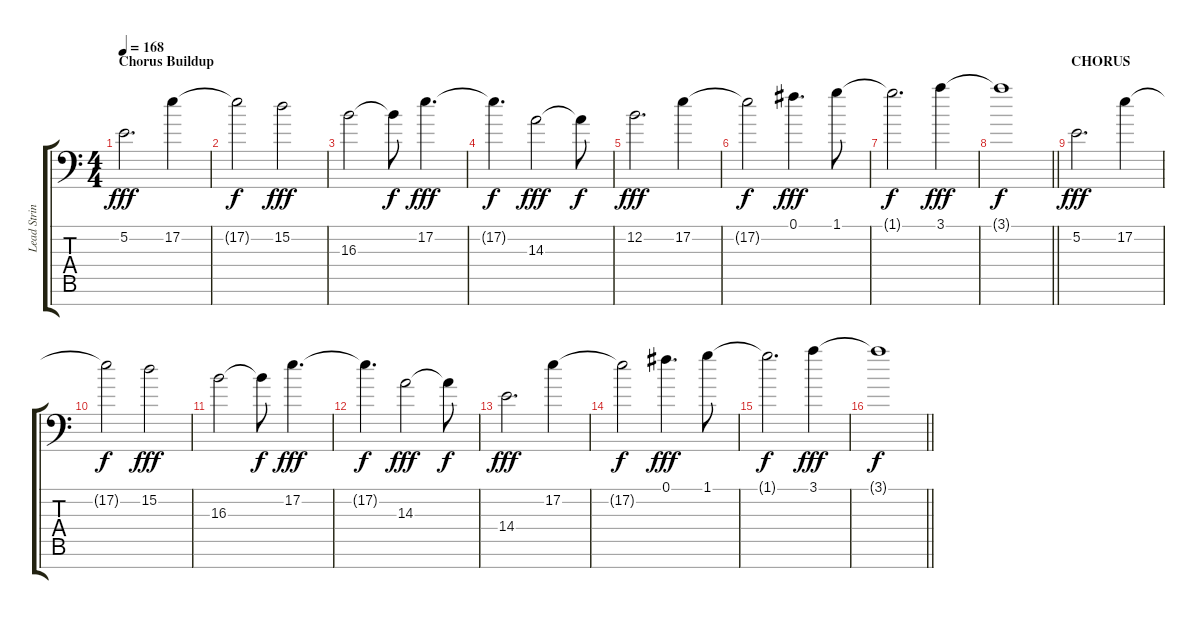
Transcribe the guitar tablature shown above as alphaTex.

\track ("Lead String" "Lead Strin") {instrument synthstrings1}
\staff {score tabs}
\tuning (Gb5 B3 G3 D3 A2 E2 C-1) {hide}
\ts (4 4)
\section ("" "Chorus Buildup")
\tempo 168
\clef f4
\ks c
5.2.2{d dy fff} 17.2.4 |
17.2{t}.2{dy f} 15.2.2{dy fff} |
16.3.2 16.3{t}.8{dy f} 17.2.4{d dy fff} |
17.2{t}.4{d dy f} 14.3.2{dy fff} 14.3{t}.8{dy f} |
12.2.2{d dy fff} 17.2.4 |
17.2{t}.2{dy f} 0.1.4{d dy fff} 1.1.8 |
1.1{t}.2{d dy f} 3.1.4{dy fff} |
\barLineRight lightlight
3.1{t}.1{dy f} |
\section ("" "CHORUS")
5.2.2{d dy fff} 17.2.4 |
17.2{t}.2{dy f} 15.2.2{dy fff} |
16.3.2 16.3{t}.8{dy f} 17.2.4{d dy fff} |
17.2{t}.4{d dy f} 14.3.2{dy fff} 14.3{t}.8{dy f} |
14.4.2{d dy fff} 17.2.4 |
17.2{t}.2{dy f} 0.1.4{d dy fff} 1.1.8 |
1.1{t}.2{d dy f} 3.1.4{dy fff} |
\barLineRight lightlight
3.1{t}.1{dy f}
